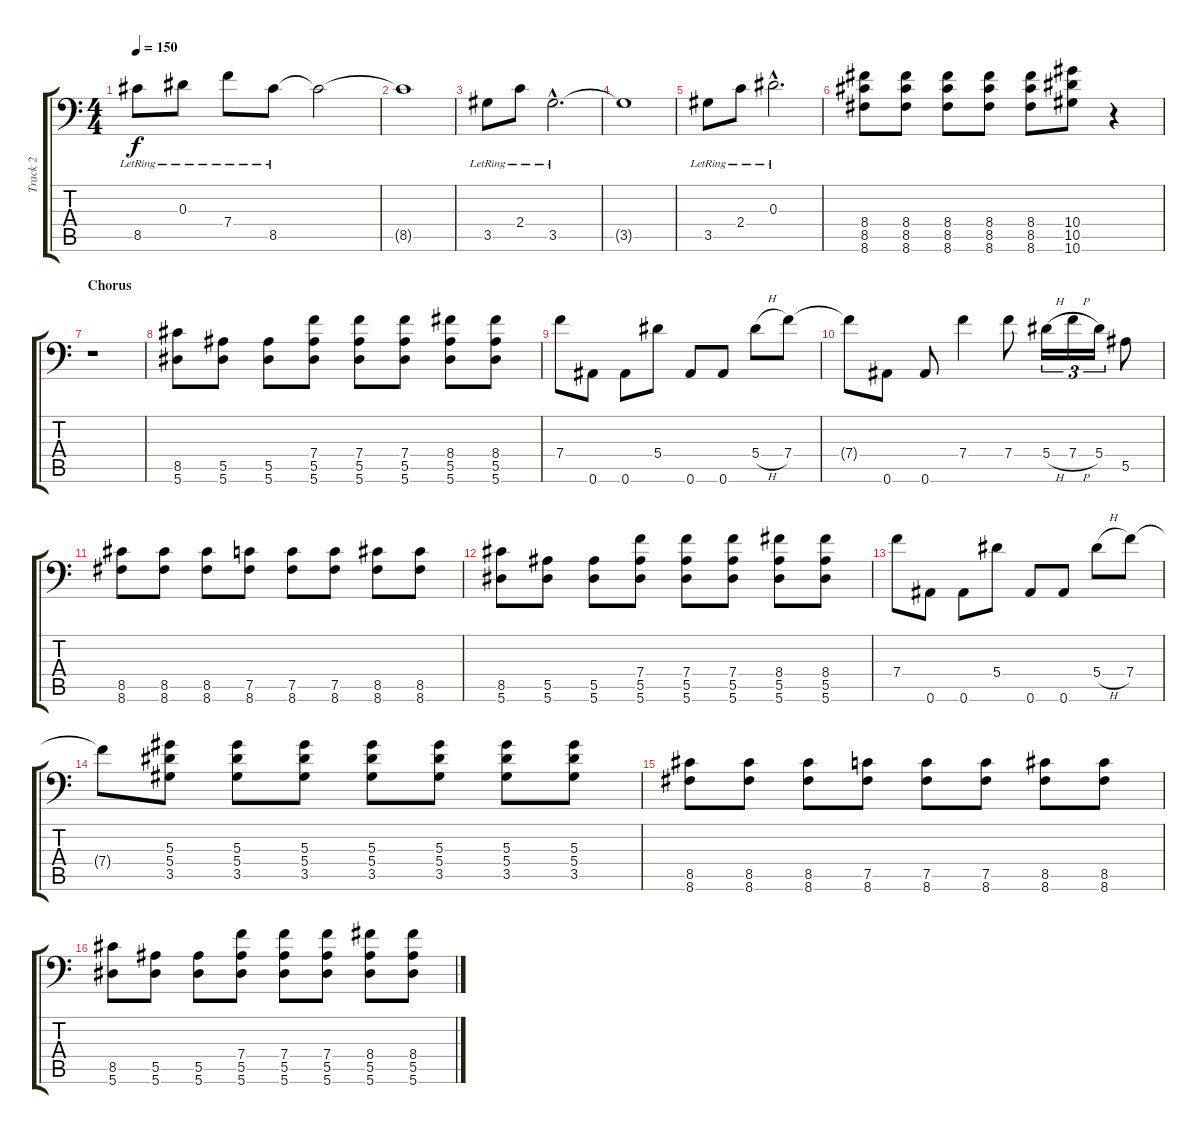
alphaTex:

\track ("Track 2" "Track 2") {instrument distortionguitar}
\staff {score tabs}
\tuning (C4 G3 Eb3 Bb2 F2 Bb1) {hide}
\ts (4 4)
\tempo 150
\clef f4
\ks c
8.5{lr}.8{dy f instrument acousticguitarsteel} 0.3{lr}.8 7.4{lr}.8 8.5{lr}.8 8.5{t}.2 |
8.5{t}.1 |
3.5{lr}.8{instrument acousticguitarsteel} 2.4{lr}.8 3.5{hac lr}.2{d} |
3.5{t}.1 |
3.5{lr}.8{instrument acousticguitarsteel} 2.4{lr}.8 0.3{hac lr}.2{d} |
(8.4 8.5 8.6).8{instrument distortionguitar} (8.4 8.5 8.6).8 (8.4 8.5 8.6).8 (8.4 8.5 8.6).8 (8.4 8.5 8.6).8 (10.4 10.5 10.6).8 r.4 |
\section ("" "Chorus")
r.1 |
(8.5 5.6).8 (5.5 5.6).8 (5.5 5.6).8 (7.4 5.5 5.6).8 (7.4 5.5 5.6).8 (7.4 5.5 5.6).8 (8.4 5.5 5.6).8 (8.4 5.5 5.6).8 |
7.4.8 0.6.8 0.6.8 5.4.8 0.6.8 0.6.8 5.4{h}.8 7.4.8 |
7.4{t}.8 0.6.8 0.6.8 7.4.4 7.4.8 5.4{h}.16{tu (3 2)} 7.4{h}.16{tu (3 2)} 5.4.16{tu (3 2)} 5.5.8 |
(8.5 8.6).8 (8.5 8.6).8 (8.5 8.6).8 (7.5 8.6).8 (7.5 8.6).8 (7.5 8.6).8 (8.5 8.6).8 (8.5 8.6).8 |
(8.5 5.6).8 (5.5 5.6).8 (5.5 5.6).8 (7.4 5.5 5.6).8 (7.4 5.5 5.6).8 (7.4 5.5 5.6).8 (8.4 5.5 5.6).8 (8.4 5.5 5.6).8 |
7.4.8 0.6.8 0.6.8 5.4.8 0.6.8 0.6.8 5.4{h}.8 7.4.8 |
7.4{t}.8 (5.3 5.4 3.5).8 (5.3 5.4 3.5).8 (5.3 5.4 3.5).8 (5.3 5.4 3.5).8 (5.3 5.4 3.5).8 (5.3 5.4 3.5).8 (5.3 5.4 3.5).8 |
(8.5 8.6).8 (8.5 8.6).8 (8.5 8.6).8 (7.5 8.6).8 (7.5 8.6).8 (7.5 8.6).8 (8.5 8.6).8 (8.5 8.6).8 |
(8.5 5.6).8 (5.5 5.6).8 (5.5 5.6).8 (7.4 5.5 5.6).8 (7.4 5.5 5.6).8 (7.4 5.5 5.6).8 (8.4 5.5 5.6).8 (8.4 5.5 5.6).8
